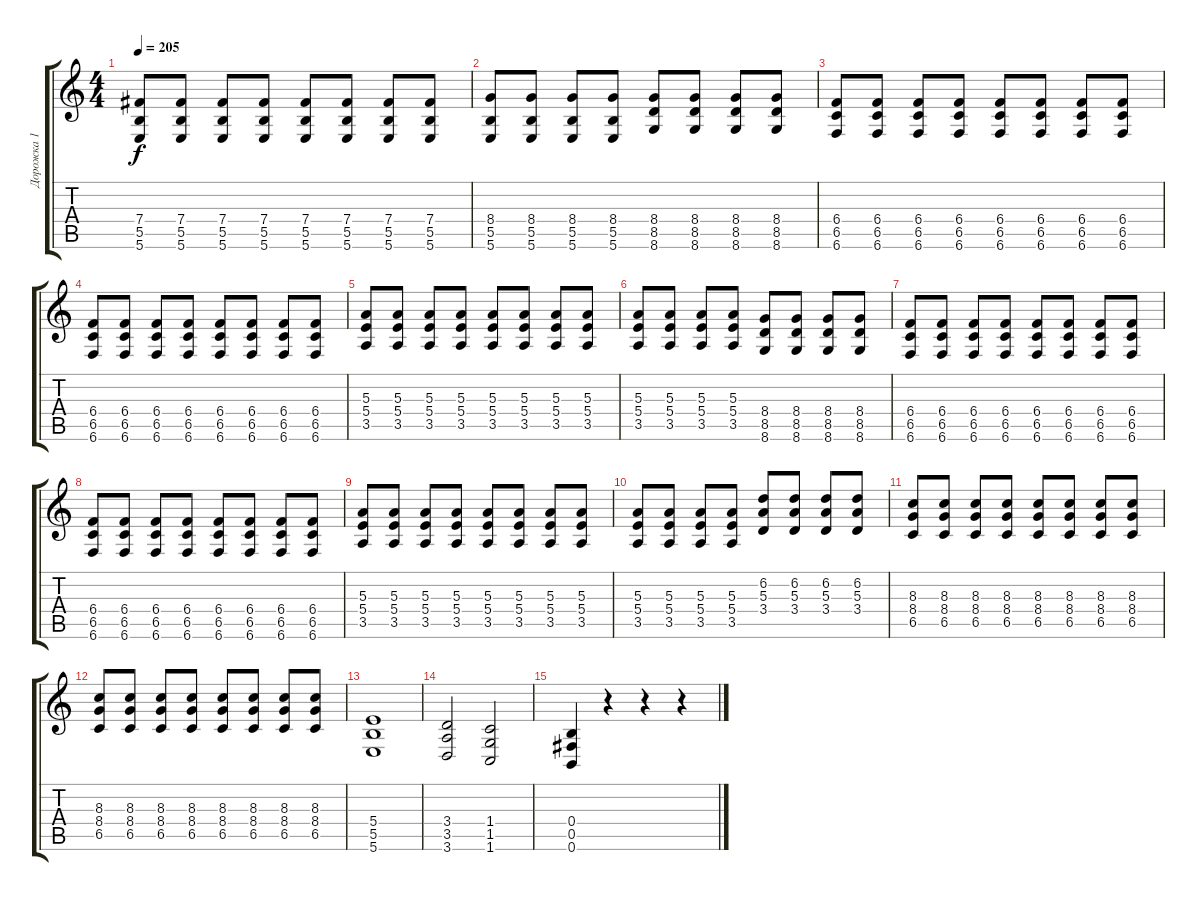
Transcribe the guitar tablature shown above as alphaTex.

\track ("Дорожка 1" "Дорожка 1") {instrument distortionguitar}
\staff {score tabs}
\tuning (Db4 Ab3 E3 B2 Gb2 B1) {hide}
\ts (4 4)
\tempo 205
\clef g2
\ks c
(7.4 5.5 5.6).8{dy f} (7.4 5.5 5.6).8 (7.4 5.5 5.6).8 (7.4 5.5 5.6).8 (7.4 5.5 5.6).8 (7.4 5.5 5.6).8 (7.4 5.5 5.6).8 (7.4 5.5 5.6).8 |
(8.4 5.5 5.6).8 (8.4 5.5 5.6).8 (8.4 5.5 5.6).8 (8.4 5.5 5.6).8 (8.4 8.5 8.6).8 (8.4 8.5 8.6).8 (8.4 8.5 8.6).8 (8.4 8.5 8.6).8 |
(6.4 6.5 6.6).8 (6.4 6.5 6.6).8 (6.4 6.5 6.6).8 (6.4 6.5 6.6).8 (6.4 6.5 6.6).8 (6.4 6.5 6.6).8 (6.4 6.5 6.6).8 (6.4 6.5 6.6).8 |
(6.4 6.5 6.6).8 (6.4 6.5 6.6).8 (6.4 6.5 6.6).8 (6.4 6.5 6.6).8 (6.4 6.5 6.6).8 (6.4 6.5 6.6).8 (6.4 6.5 6.6).8 (6.4 6.5 6.6).8 |
(5.3 5.4 3.5).8 (5.3 5.4 3.5).8 (5.3 5.4 3.5).8 (5.3 5.4 3.5).8 (5.3 5.4 3.5).8 (5.3 5.4 3.5).8 (5.3 5.4 3.5).8 (5.3 5.4 3.5).8 |
(5.3 5.4 3.5).8 (5.3 5.4 3.5).8 (5.3 5.4 3.5).8 (5.3 5.4 3.5).8 (8.4 8.5 8.6).8 (8.4 8.5 8.6).8 (8.4 8.5 8.6).8 (8.4 8.5 8.6).8 |
(6.4 6.5 6.6).8 (6.4 6.5 6.6).8 (6.4 6.5 6.6).8 (6.4 6.5 6.6).8 (6.4 6.5 6.6).8 (6.4 6.5 6.6).8 (6.4 6.5 6.6).8 (6.4 6.5 6.6).8 |
(6.4 6.5 6.6).8 (6.4 6.5 6.6).8 (6.4 6.5 6.6).8 (6.4 6.5 6.6).8 (6.4 6.5 6.6).8 (6.4 6.5 6.6).8 (6.4 6.5 6.6).8 (6.4 6.5 6.6).8 |
(5.3 5.4 3.5).8 (5.3 5.4 3.5).8 (5.3 5.4 3.5).8 (5.3 5.4 3.5).8 (5.3 5.4 3.5).8 (5.3 5.4 3.5).8 (5.3 5.4 3.5).8 (5.3 5.4 3.5).8 |
(5.3 5.4 3.5).8 (5.3 5.4 3.5).8 (5.3 5.4 3.5).8 (5.3 5.4 3.5).8 (6.2 5.3 3.4).8 (6.2 5.3 3.4).8 (6.2 5.3 3.4).8 (6.2 5.3 3.4).8 |
(8.3 8.4 6.5).8 (8.3 8.4 6.5).8 (8.3 8.4 6.5).8 (8.3 8.4 6.5).8 (8.3 8.4 6.5).8 (8.3 8.4 6.5).8 (8.3 8.4 6.5).8 (8.3 8.4 6.5).8 |
(8.3 8.4 6.5).8 (8.3 8.4 6.5).8 (8.3 8.4 6.5).8 (8.3 8.4 6.5).8 (8.3 8.4 6.5).8 (8.3 8.4 6.5).8 (8.3 8.4 6.5).8 (8.3 8.4 6.5).8 |
(5.4 5.5 5.6).1 |
(3.4 3.5 3.6).2 (1.4 1.5 1.6).2 |
(0.4 0.5 0.6).4 r.4 r.4 r.4
